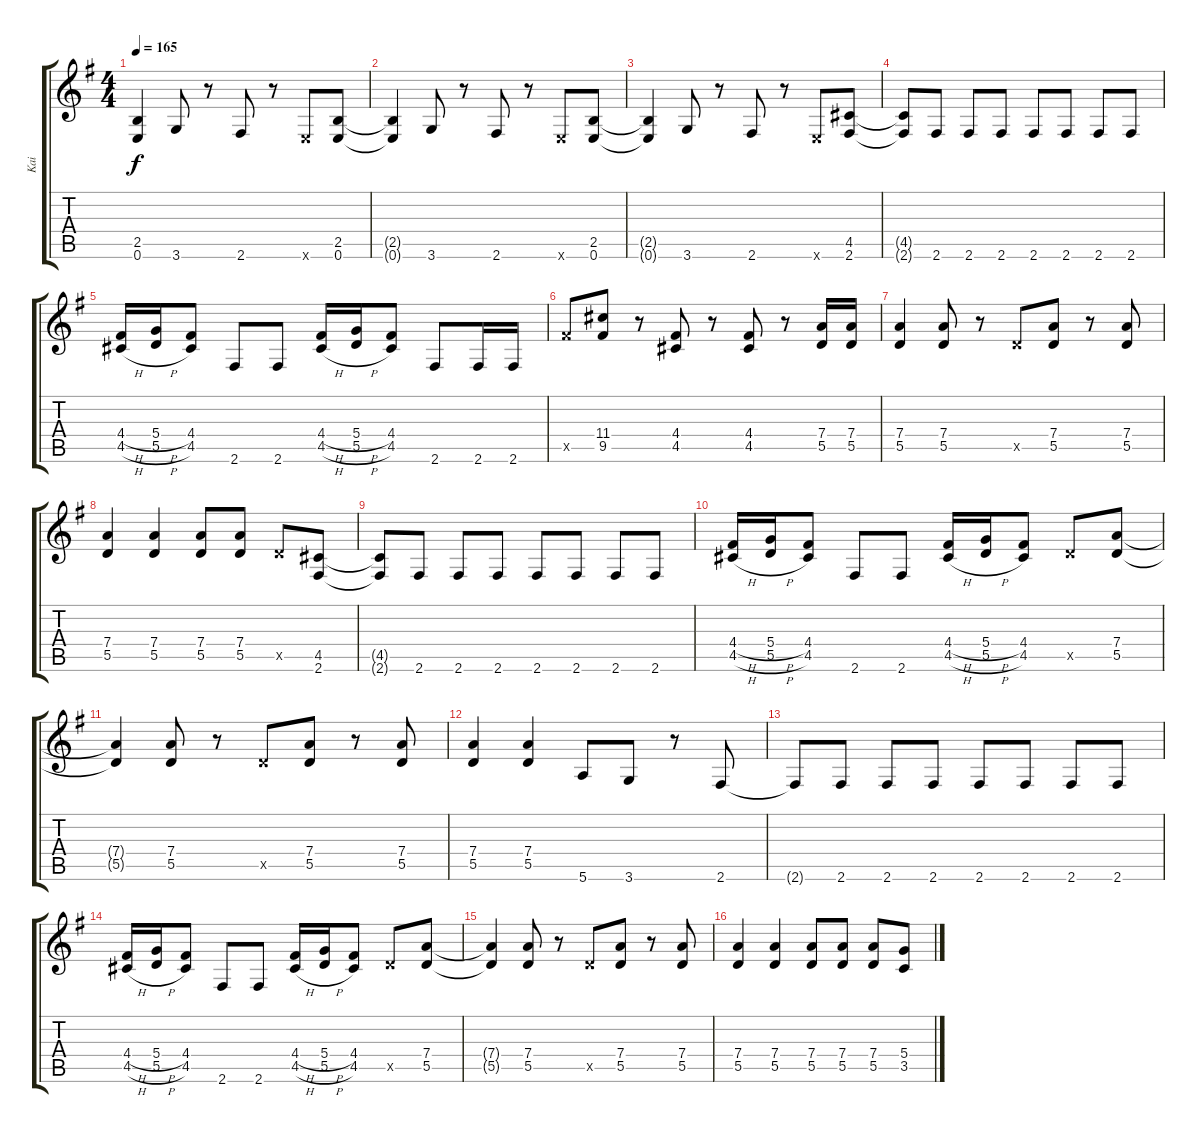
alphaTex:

\track ("Kai" "Kai") {instrument distortionguitar}
\staff {score tabs}
\tuning (E4 B3 G3 D3 A2 E2) {hide}
\ts (4 4)
\tempo 165
\clef g2
\ks g
(2.5{t} 0.6{t}).4{dy f} 3.6.8 r.8 2.6.8 r.8 0.6{x}.8 (2.5 0.6).8 |
(2.5{t} 0.6{t}).4 3.6.8 r.8 2.6.8 r.8 0.6{x}.8 (2.5 0.6).8 |
(2.5{t} 0.6{t}).4 3.6.8 r.8 2.6.8 r.8 0.6{x}.8 (4.5 2.6).8 |
(4.5{t} 2.6{t}).8 2.6.8 2.6.8 2.6.8 2.6.8 2.6.8 2.6.8 2.6.8 |
(4.4{h} 4.5{h}).16 (5.4{h} 5.5{h}).16 (4.4 4.5).8 2.6.8 2.6.8 (4.4{h} 4.5{h}).16 (5.4{h} 5.5{h}).16 (4.4 4.5).8 2.6.8 2.6.16 2.6.16 |
9.5{x}.8 (11.4 9.5).8 r.8 (4.4 4.5).8 r.8 (4.4 4.5).8 r.8 (7.4 5.5).16 (7.4 5.5).16 |
(7.4 5.5).4 (7.4 5.5).8 r.8 5.5{x}.8 (7.4 5.5).8 r.8 (7.4 5.5).8 |
(7.4 5.5).4 (7.4 5.5).4 (7.4 5.5).8 (7.4 5.5).8 5.5{x}.8 (4.5 2.6).8 |
(4.5{t} 2.6{t}).8 2.6.8 2.6.8 2.6.8 2.6.8 2.6.8 2.6.8 2.6.8 |
(4.4{h} 4.5{h}).16 (5.4{h} 5.5{h}).16 (4.4 4.5).8 2.6.8 2.6.8 (4.4{h} 4.5{h}).16 (5.4{h} 5.5{h}).16 (4.4 4.5).8 5.5{x}.8 (7.4 5.5).8 |
(7.4{t} 5.5{t}).4 (7.4 5.5).8 r.8 5.5{x}.8 (7.4 5.5).8 r.8 (7.4 5.5).8 |
(7.4 5.5).4 (7.4 5.5).4 5.6.8 3.6.8 r.8 2.6.8 |
2.6{t}.8 2.6.8 2.6.8 2.6.8 2.6.8 2.6.8 2.6.8 2.6.8 |
(4.4{h} 4.5{h}).16 (5.4{h} 5.5{h}).16 (4.4 4.5).8 2.6.8 2.6.8 (4.4{h} 4.5{h}).16 (5.4{h} 5.5{h}).16 (4.4 4.5).8 5.5{x}.8 (7.4 5.5).8 |
(7.4{t} 5.5{t}).4 (7.4 5.5).8 r.8 5.5{x}.8 (7.4 5.5).8 r.8 (7.4 5.5).8 |
(7.4 5.5).4 (7.4 5.5).4 (7.4 5.5).8 (7.4 5.5).8 (7.4 5.5).8 (5.4 3.5).8
